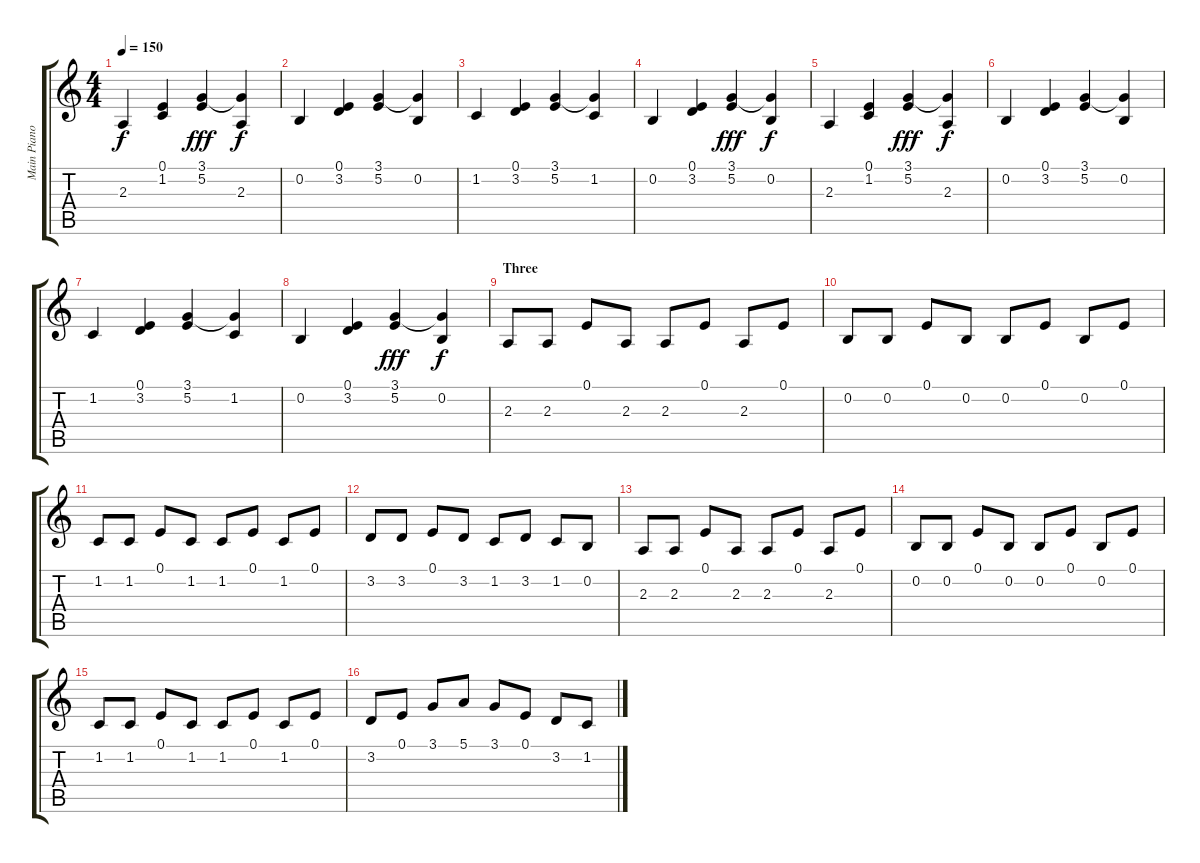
\track ("Main Piano" "Main Piano") {instrument acousticgrandpiano}
\staff {score tabs}
\tuning (E4 B3 G3 D3 A2 E2) {hide}
\ts (4 4)
\tempo 150
\clef g2
\ks c
2.3.4{dy f} (0.1 1.2).4 (3.1 5.2).4{dy fff} (3.1{t} 2.3).4{dy f} |
0.2.4 (0.1 3.2).4 (3.1 5.2).4 (3.1{t} 0.2).4 |
1.2.4 (0.1 3.2).4 (3.1 5.2).4 (3.1{t} 1.2).4 |
0.2.4 (0.1 3.2).4 (3.1 5.2).4{dy fff} (3.1{t} 0.2).4{dy f} |
2.3.4 (0.1 1.2).4 (3.1 5.2).4{dy fff} (3.1{t} 2.3).4{dy f} |
0.2.4 (0.1 3.2).4 (3.1 5.2).4 (3.1{t} 0.2).4 |
1.2.4 (0.1 3.2).4 (3.1 5.2).4 (3.1{t} 1.2).4 |
0.2.4 (0.1 3.2).4 (3.1 5.2).4{dy fff} (3.1{t} 0.2).4{dy f} |
\section ("" "Three")
2.3.8{volume 16} 2.3.8 0.1.8 2.3.8 2.3.8 0.1.8 2.3.8 0.1.8 |
0.2.8 0.2.8 0.1.8 0.2.8 0.2.8 0.1.8 0.2.8 0.1.8 |
1.2.8 1.2.8 0.1.8 1.2.8 1.2.8 0.1.8 1.2.8 0.1.8 |
3.2.8 3.2.8 0.1.8 3.2.8 1.2.8 3.2.8 1.2.8 0.2.8 |
2.3.8 2.3.8 0.1.8 2.3.8 2.3.8 0.1.8 2.3.8 0.1.8 |
0.2.8 0.2.8 0.1.8 0.2.8 0.2.8 0.1.8 0.2.8 0.1.8 |
1.2.8 1.2.8 0.1.8 1.2.8 1.2.8 0.1.8 1.2.8 0.1.8 |
3.2.8 0.1.8 3.1.8 5.1.8 3.1.8 0.1.8 3.2.8 1.2.8
